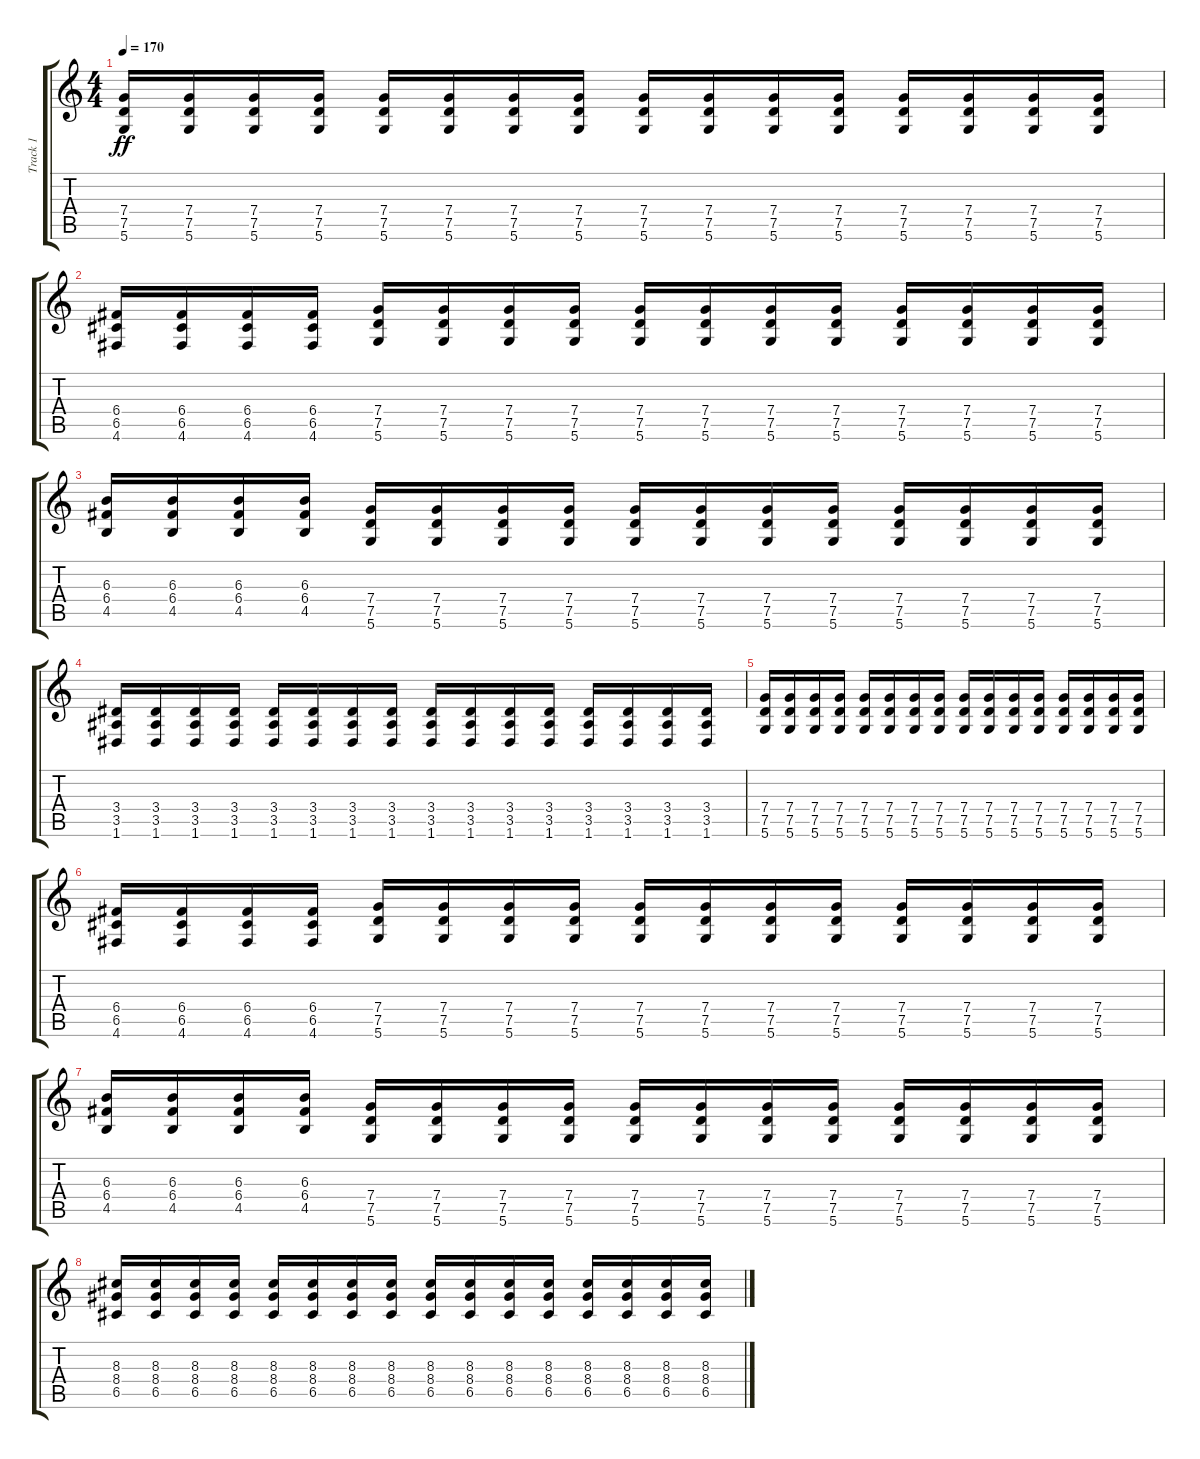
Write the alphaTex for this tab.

\track ("Track 1" "Track 1") {instrument distortionguitar}
\staff {score tabs}
\tuning (D4 A3 F3 C3 G2 D2) {hide}
\ts (4 4)
\tempo 170
\clef g2
\ks c
(7.4 7.5 5.6).16{dy ff} (7.4 7.5 5.6).16 (7.4 7.5 5.6).16 (7.4 7.5 5.6).16 (7.4 7.5 5.6).16 (7.4 7.5 5.6).16 (7.4 7.5 5.6).16 (7.4 7.5 5.6).16 (7.4 7.5 5.6).16 (7.4 7.5 5.6).16 (7.4 7.5 5.6).16 (7.4 7.5 5.6).16 (7.4 7.5 5.6).16 (7.4 7.5 5.6).16 (7.4 7.5 5.6).16 (7.4 7.5 5.6).16 |
(6.4 6.5 4.6).16 (6.4 6.5 4.6).16 (6.4 6.5 4.6).16 (6.4 6.5 4.6).16 (7.4 7.5 5.6).16 (7.4 7.5 5.6).16 (7.4 7.5 5.6).16 (7.4 7.5 5.6).16 (7.4 7.5 5.6).16 (7.4 7.5 5.6).16 (7.4 7.5 5.6).16 (7.4 7.5 5.6).16 (7.4 7.5 5.6).16 (7.4 7.5 5.6).16 (7.4 7.5 5.6).16 (7.4 7.5 5.6).16 |
(6.3 6.4 4.5).16 (6.3 6.4 4.5).16 (6.3 6.4 4.5).16 (6.3 6.4 4.5).16 (7.4 7.5 5.6).16 (7.4 7.5 5.6).16 (7.4 7.5 5.6).16 (7.4 7.5 5.6).16 (7.4 7.5 5.6).16 (7.4 7.5 5.6).16 (7.4 7.5 5.6).16 (7.4 7.5 5.6).16 (7.4 7.5 5.6).16 (7.4 7.5 5.6).16 (7.4 7.5 5.6).16 (7.4 7.5 5.6).16 |
(3.4 3.5 1.6).16 (3.4 3.5 1.6).16 (3.4 3.5 1.6).16 (3.4 3.5 1.6).16 (3.4 3.5 1.6).16 (3.4 3.5 1.6).16 (3.4 3.5 1.6).16 (3.4 3.5 1.6).16 (3.4 3.5 1.6).16 (3.4 3.5 1.6).16 (3.4 3.5 1.6).16 (3.4 3.5 1.6).16 (3.4 3.5 1.6).16 (3.4 3.5 1.6).16 (3.4 3.5 1.6).16 (3.4 3.5 1.6).16 |
(7.4 7.5 5.6).16 (7.4 7.5 5.6).16 (7.4 7.5 5.6).16 (7.4 7.5 5.6).16 (7.4 7.5 5.6).16 (7.4 7.5 5.6).16 (7.4 7.5 5.6).16 (7.4 7.5 5.6).16 (7.4 7.5 5.6).16 (7.4 7.5 5.6).16 (7.4 7.5 5.6).16 (7.4 7.5 5.6).16 (7.4 7.5 5.6).16 (7.4 7.5 5.6).16 (7.4 7.5 5.6).16 (7.4 7.5 5.6).16 |
(6.4 6.5 4.6).16 (6.4 6.5 4.6).16 (6.4 6.5 4.6).16 (6.4 6.5 4.6).16 (7.4 7.5 5.6).16 (7.4 7.5 5.6).16 (7.4 7.5 5.6).16 (7.4 7.5 5.6).16 (7.4 7.5 5.6).16 (7.4 7.5 5.6).16 (7.4 7.5 5.6).16 (7.4 7.5 5.6).16 (7.4 7.5 5.6).16 (7.4 7.5 5.6).16 (7.4 7.5 5.6).16 (7.4 7.5 5.6).16 |
(6.3 6.4 4.5).16 (6.3 6.4 4.5).16 (6.3 6.4 4.5).16 (6.3 6.4 4.5).16 (7.4 7.5 5.6).16 (7.4 7.5 5.6).16 (7.4 7.5 5.6).16 (7.4 7.5 5.6).16 (7.4 7.5 5.6).16 (7.4 7.5 5.6).16 (7.4 7.5 5.6).16 (7.4 7.5 5.6).16 (7.4 7.5 5.6).16 (7.4 7.5 5.6).16 (7.4 7.5 5.6).16 (7.4 7.5 5.6).16 |
(8.3 8.4 6.5).16 (8.3 8.4 6.5).16 (8.3 8.4 6.5).16 (8.3 8.4 6.5).16 (8.3 8.4 6.5).16 (8.3 8.4 6.5).16 (8.3 8.4 6.5).16 (8.3 8.4 6.5).16 (8.3 8.4 6.5).16 (8.3 8.4 6.5).16 (8.3 8.4 6.5).16 (8.3 8.4 6.5).16 (8.3 8.4 6.5).16 (8.3 8.4 6.5).16 (8.3 8.4 6.5).16 (8.3 8.4 6.5).16
